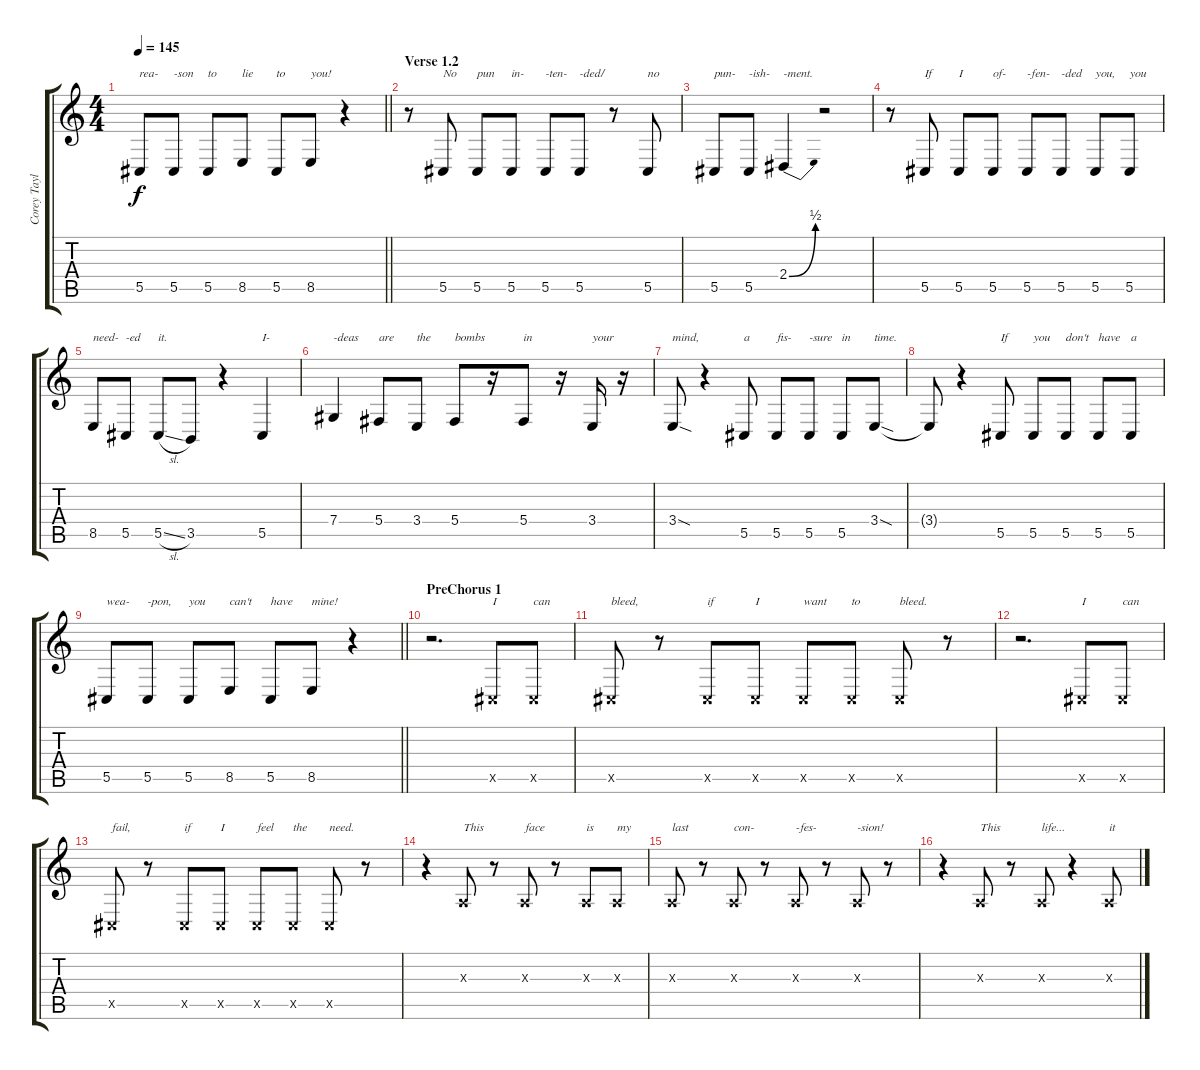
\track ("Corey Taylor" "Corey Tayl") {instrument lead2sawtooth}
\staff {score tabs}
\tuning (Eb4 Bb3 Gb3 Db3 Ab2 Db2) {hide}
\ts (4 4)
\tempo 145
\clef g2
\barLineRight lightlight
\ks c
5.5.8{txt "rea-" dy f} 5.5.8{txt "-son"} 5.5.8{txt "to"} 8.5.8{txt "lie"} 5.5.8{txt "to"} 8.5.8{txt "you!"} r.4 |
\section ("" "Verse 1.2")
r.8 5.5.8{txt "No"} 5.5.8{txt "pun"} 5.5.8{txt "in-"} 5.5.8{txt "-ten-"} 5.5.8{txt "-ded/"} r.8 5.5.8{txt "no"} |
5.5.8{txt "pun-"} 5.5.8{txt "-ish-"} 2.4{be (bend 0 0 60 2)}.4{txt "-ment."} r.2 |
r.8 5.5.8{txt "If"} 5.5.8{txt "I"} 5.5.8{txt "of-"} 5.5.8{txt "-fen-"} 5.5.8{txt "-ded"} 5.5.8{txt "you,"} 5.5.8{txt "you"} |
8.5.8{txt "need-"} 5.5.8{txt "-ed"} 5.5{sl}.8{txt "it."} 3.5.8 r.4 5.5.4{txt "I-"} |
7.4.4{txt "-deas"} 5.4.8{txt "are"} 3.4.8{txt "the"} 5.4.8{txt "bombs"} r.16 5.4.8{txt "in"} r.16 3.4.16{txt "your"} r.16 |
3.4{sod}.8{txt "mind,"} r.4 5.5.8{txt "a"} 5.5.8{txt "fis-"} 5.5.8{txt "-sure"} 5.5.8{txt "in"} 3.4{sod}.8{txt "time."} |
3.4{t}.8 r.4 5.5.8{txt "If"} 5.5.8{txt "you"} 5.5.8{txt "don't"} 5.5.8{txt "have"} 5.5.8{txt "a"} |
\barLineRight lightlight
5.5.8{txt "wea-"} 5.5.8{txt "-pon,"} 5.5.8{txt "you"} 8.5.8{txt "can't"} 5.5.8{txt "have"} 8.5.8{txt "mine!"} r.4 |
\section ("" "PreChorus 1")
r.2{d} 5.5{x}.8{txt "I"} 5.5{x}.8{txt "can"} |
5.5{x}.8{txt "bleed,"} r.8 5.5{x}.8{txt "if"} 5.5{x}.8{txt "I"} 5.5{x}.8{txt "want"} 5.5{x}.8{txt "to"} 5.5{x}.8{txt "bleed."} r.8 |
r.2{d} 5.5{x}.8{txt "I"} 5.5{x}.8{txt "can"} |
5.5{x}.8{txt "fail,"} r.8 5.5{x}.8{txt "if"} 5.5{x}.8{txt "I"} 5.5{x}.8{txt "feel"} 5.5{x}.8{txt "the"} 5.5{x}.8{txt "need."} r.8 |
r.4 3.3{x}.8{txt "This"} r.8 3.3{x}.8{txt "face"} r.8 3.3{x}.8{txt "is"} 3.3{x}.8{txt "my"} |
3.3{x}.8{txt "last"} r.8 3.3{x}.8{txt "con-"} r.8 3.3{x}.8{txt "-fes-"} r.8 3.3{x}.8{txt "-sion!"} r.8 |
r.4 3.3{x}.8{txt "This"} r.8 3.3{x}.8{txt "life..."} r.4 3.3{x}.8{txt "it"}
